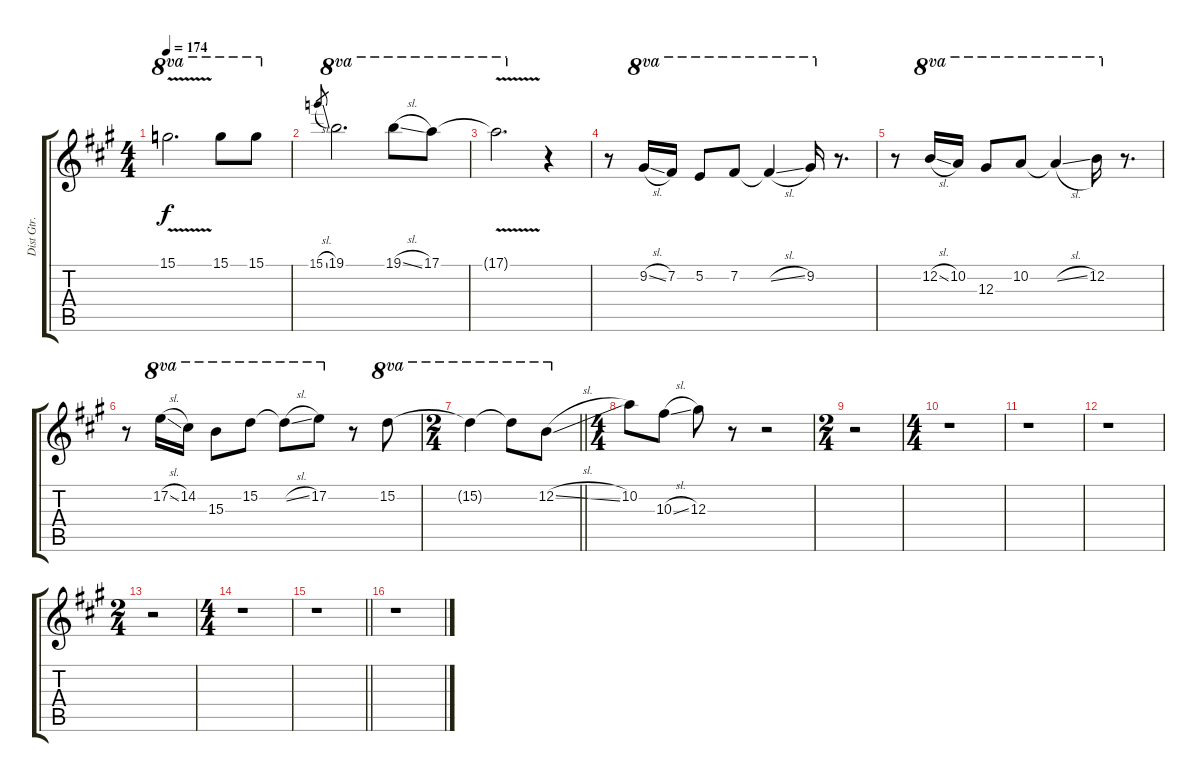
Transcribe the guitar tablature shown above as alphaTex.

\track ("Dist Gtr. Open E Tuning" "Dist Gtr. ") {instrument distortionguitar}
\staff {score tabs}
\tuning (E4 B3 Ab3 E3 B2 E2) {hide}
\ts (4 4)
\tempo 174
\clef g2
\ks a
15.1{v t}.2{d ot 8va dy f} 15.1.8{ot 8va} 15.1.8{ot 8va} |
15.1{sl}.8{gr} 19.1.2{d ot 8va} 19.1{sl}.8{ot 8va} 17.1.8{ot 8va} |
17.1{v t}.2{d ot 8va} r.4 |
r.8 9.2{sl}.16{ot 8va} 7.2.16{ot 8va} 5.2.8{ot 8va} 7.2.8{ot 8va} 7.2{sl t}.4{ot 8va} 9.2.16{ot 8va} r.8{d} |
r.8 12.2{sl}.16{ot 8va} 10.2.16{ot 8va} 12.3.8{ot 8va} 10.2.8{ot 8va} 10.2{sl t}.4{ot 8va} 12.2.16{ot 8va} r.8{d} |
r.8 17.2{sl}.16{ot 8va} 14.2.16{ot 8va} 15.3.8{ot 8va} 15.2.8{ot 8va} 15.2{sl t}.8{ot 8va} 17.2.8{ot 8va} r.8 15.2.8{ot 8va} |
\ts (2 4)
\barLineRight lightlight
15.2{t}.4{ot 8va} 15.2{t}.8{ot 8va} 12.2{sl}.8{ot 8va} |
\ts (4 4)
10.2.8 10.3{sl}.8 12.3.8 r.8 r.2 |
\ts (2 4)
r.2 |
\ts (4 4)
r.1 |
r.1 |
r.1 |
\ts (2 4)
r.2 |
\ts (4 4)
r.1 |
\barLineRight lightlight
r.1 |
r.1
